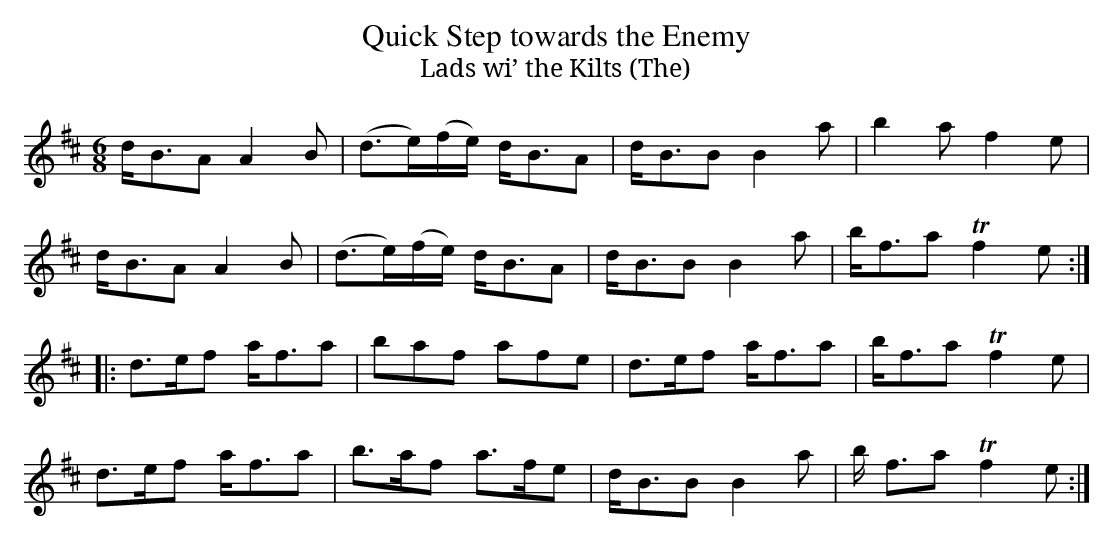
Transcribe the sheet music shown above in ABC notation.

X:1
T:Quick Step towards the Enemy
T:Lads wi’ the Kilts (The)
M:6/8
L:1/8
K:D
d<BA A2B|(d>e)(f/e/) d<BA|d<BB B2a|b2a f2e|
d<BA A2B|(d>e)(f/e/) d<BA|d<BB B2a|b<fa Tf2e:|
|:d>ef a<fa|baf afe|d>ef a<fa|b<fa Tf2e|
d>ef a<fa|b>af a>fe|d<BB B2a|b <fa Tf2e:|]
